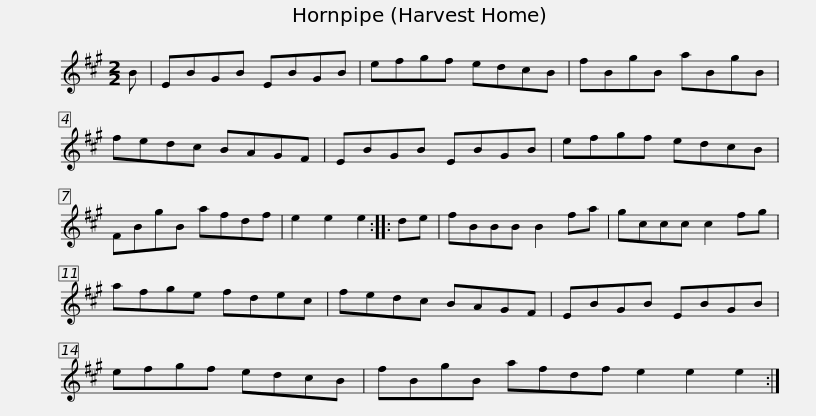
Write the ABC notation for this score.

X:1
L:1/8
M:2/2
I:linebreak $
K:A
V:1 treble
V:1
 B | EBGB EBGB | efgf edcB | fBgB aBgB | fedc BAGF | %5
 EBGB EBGB |$ efgf edcB | FBgB afdf | e2 e2 e2 :: de | %10
 fBBB B2 fa | gccc c2 fg | afge fdec |$ fedc BAGF | EBGB EBGB | %15
 efgf edcB | fBgB afdf e2 e2 e2 :| %17
